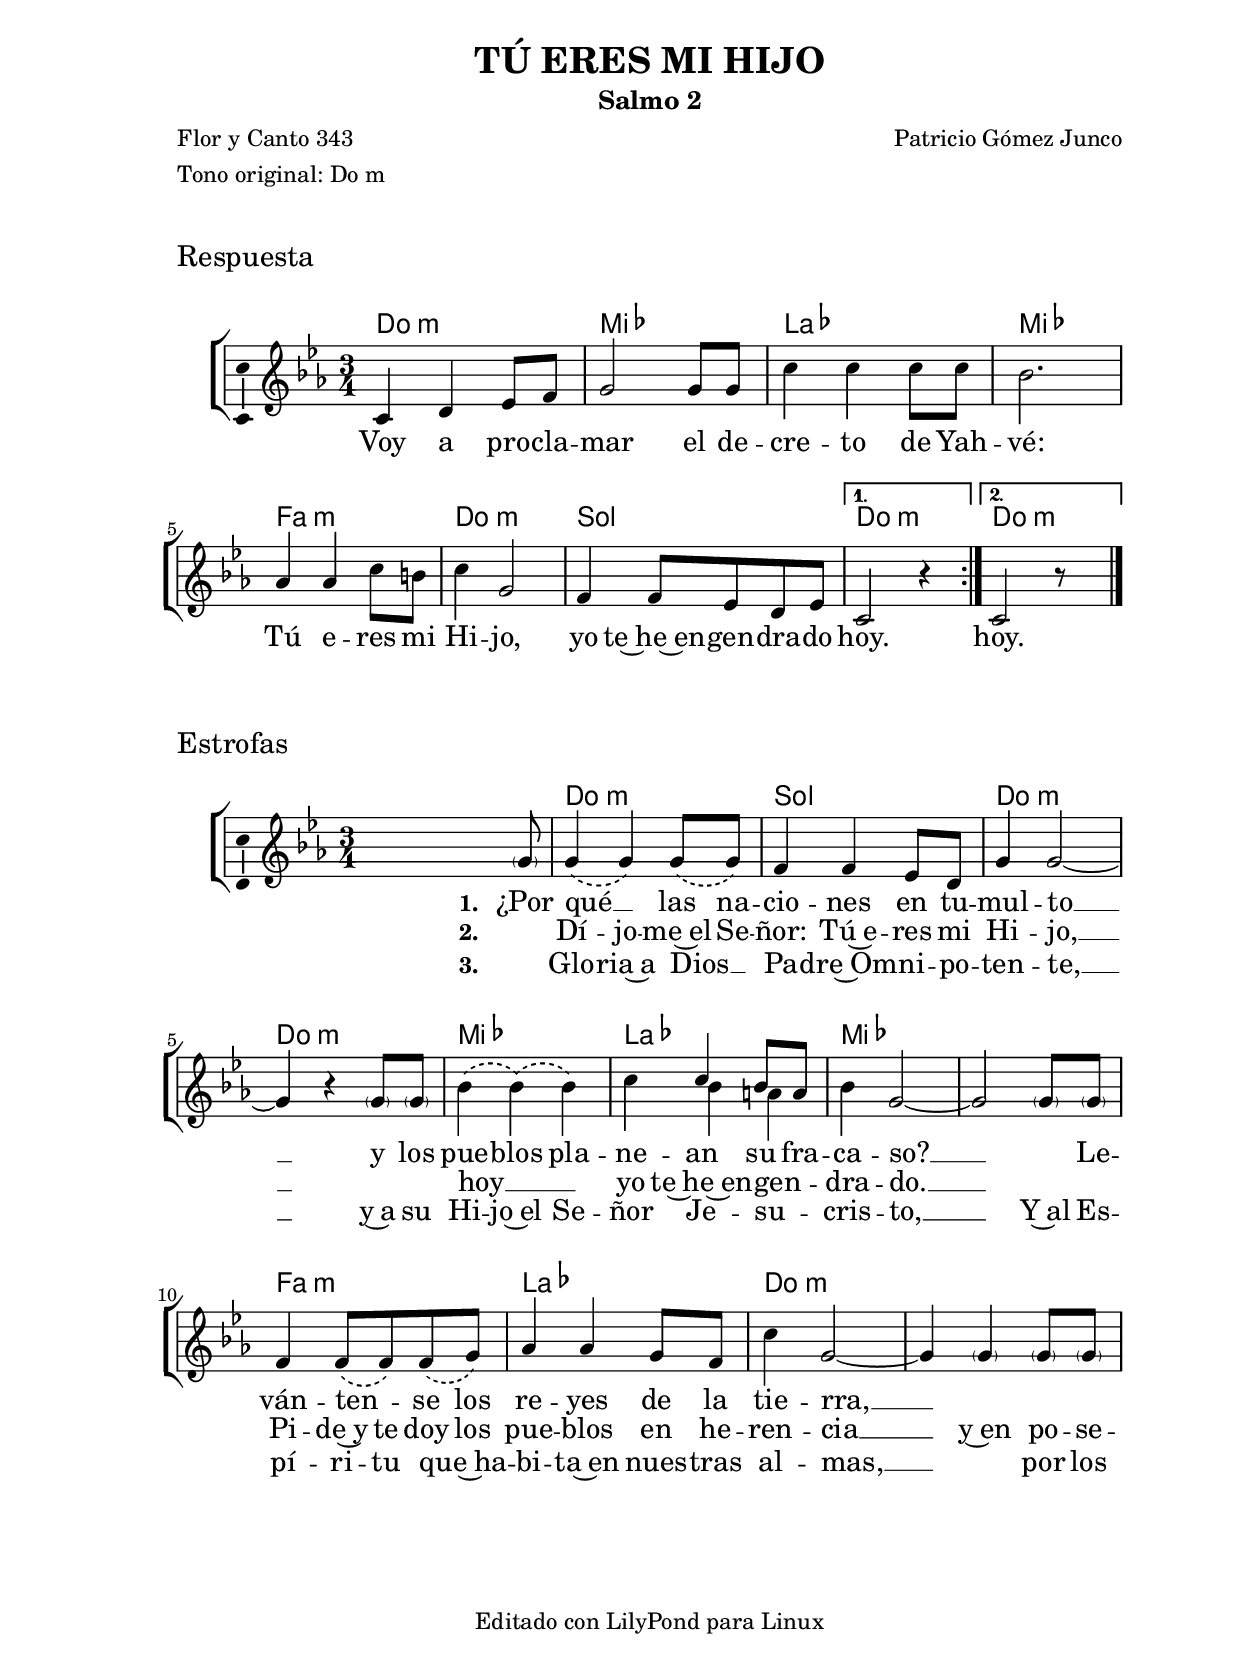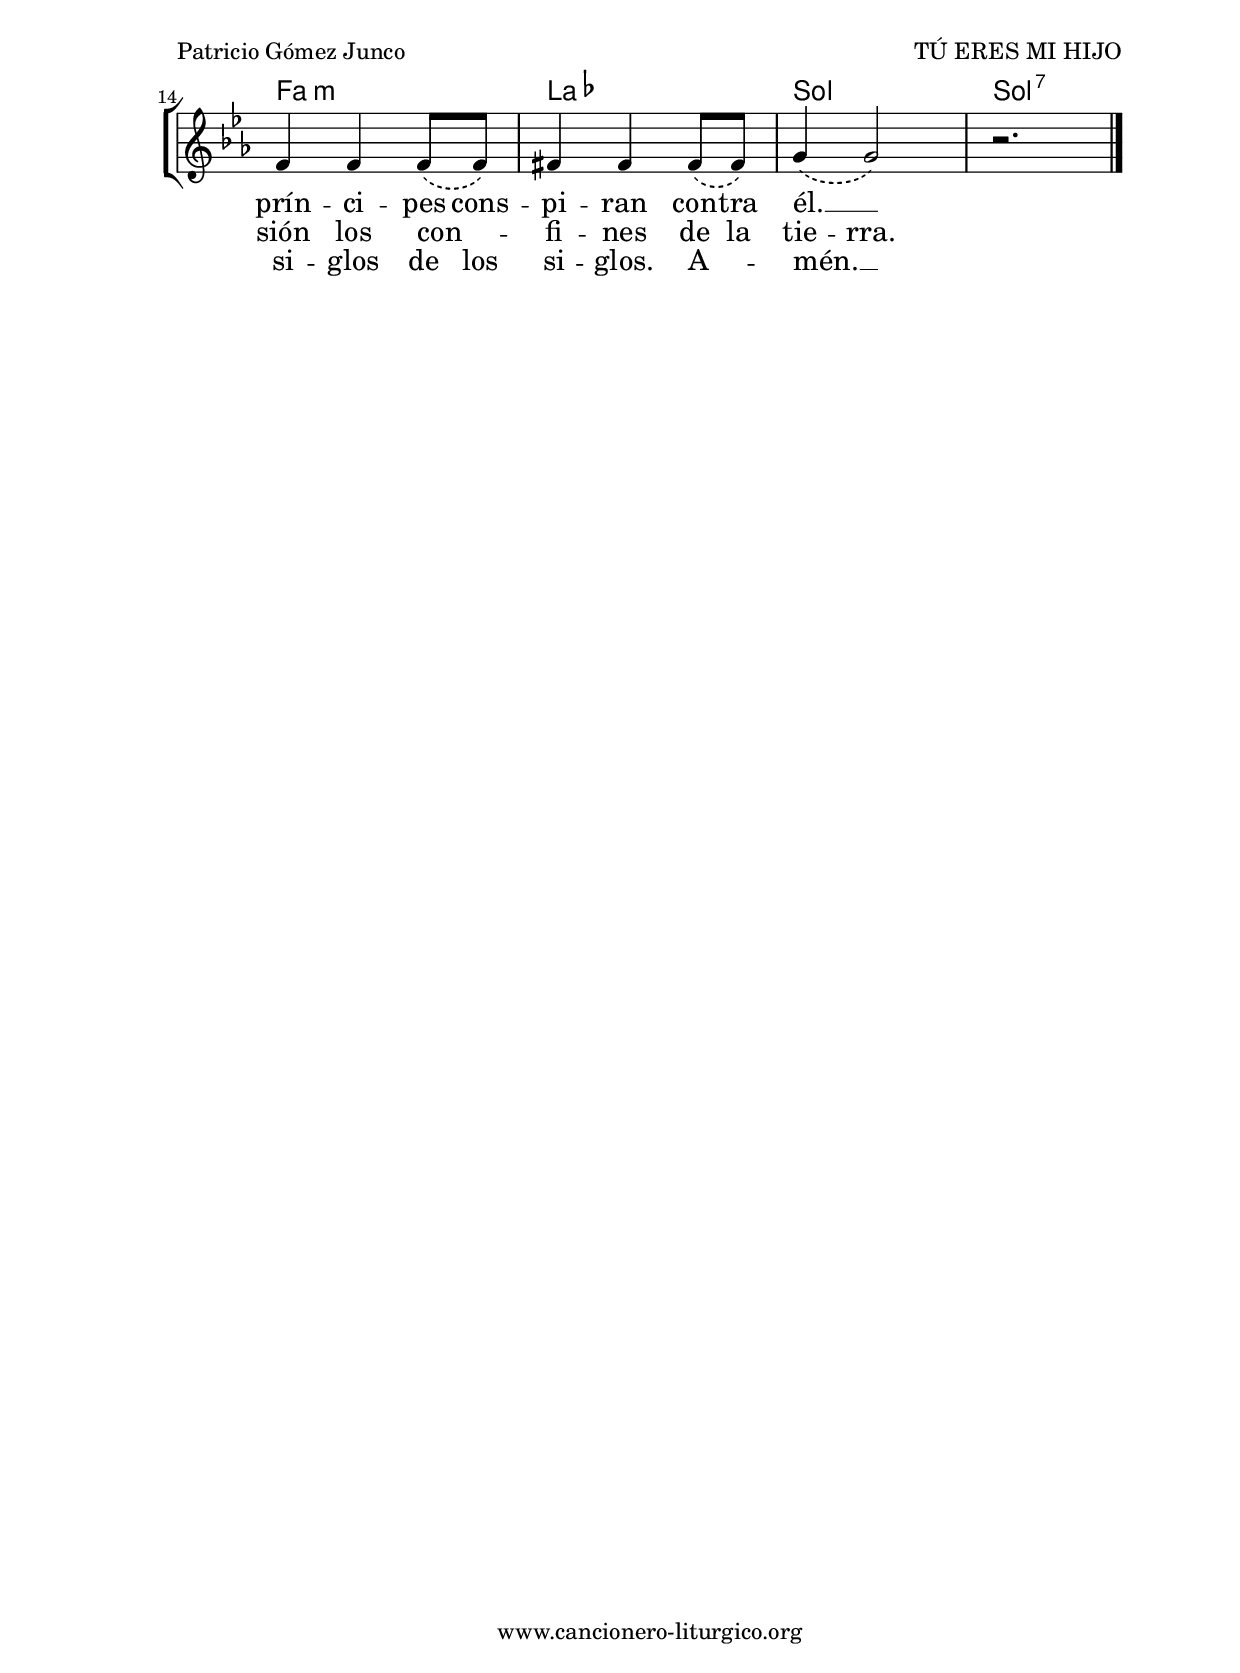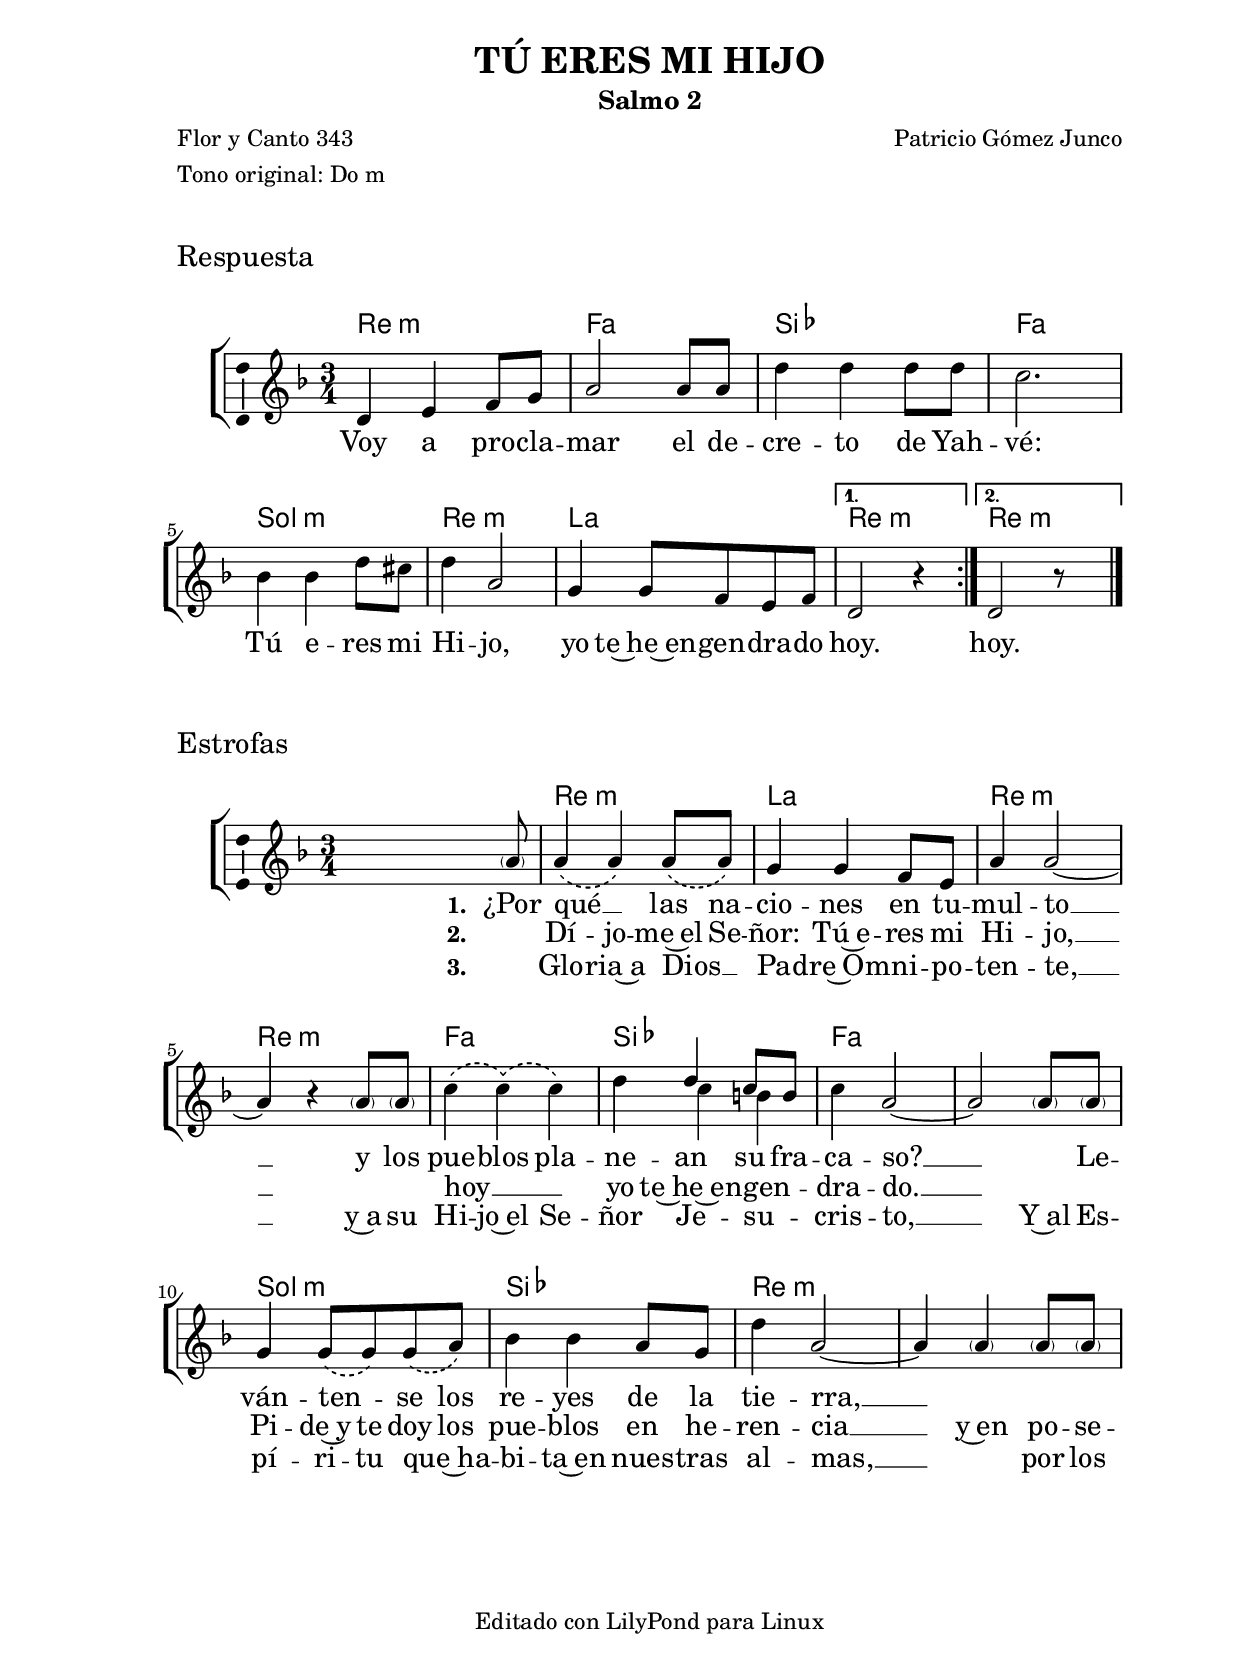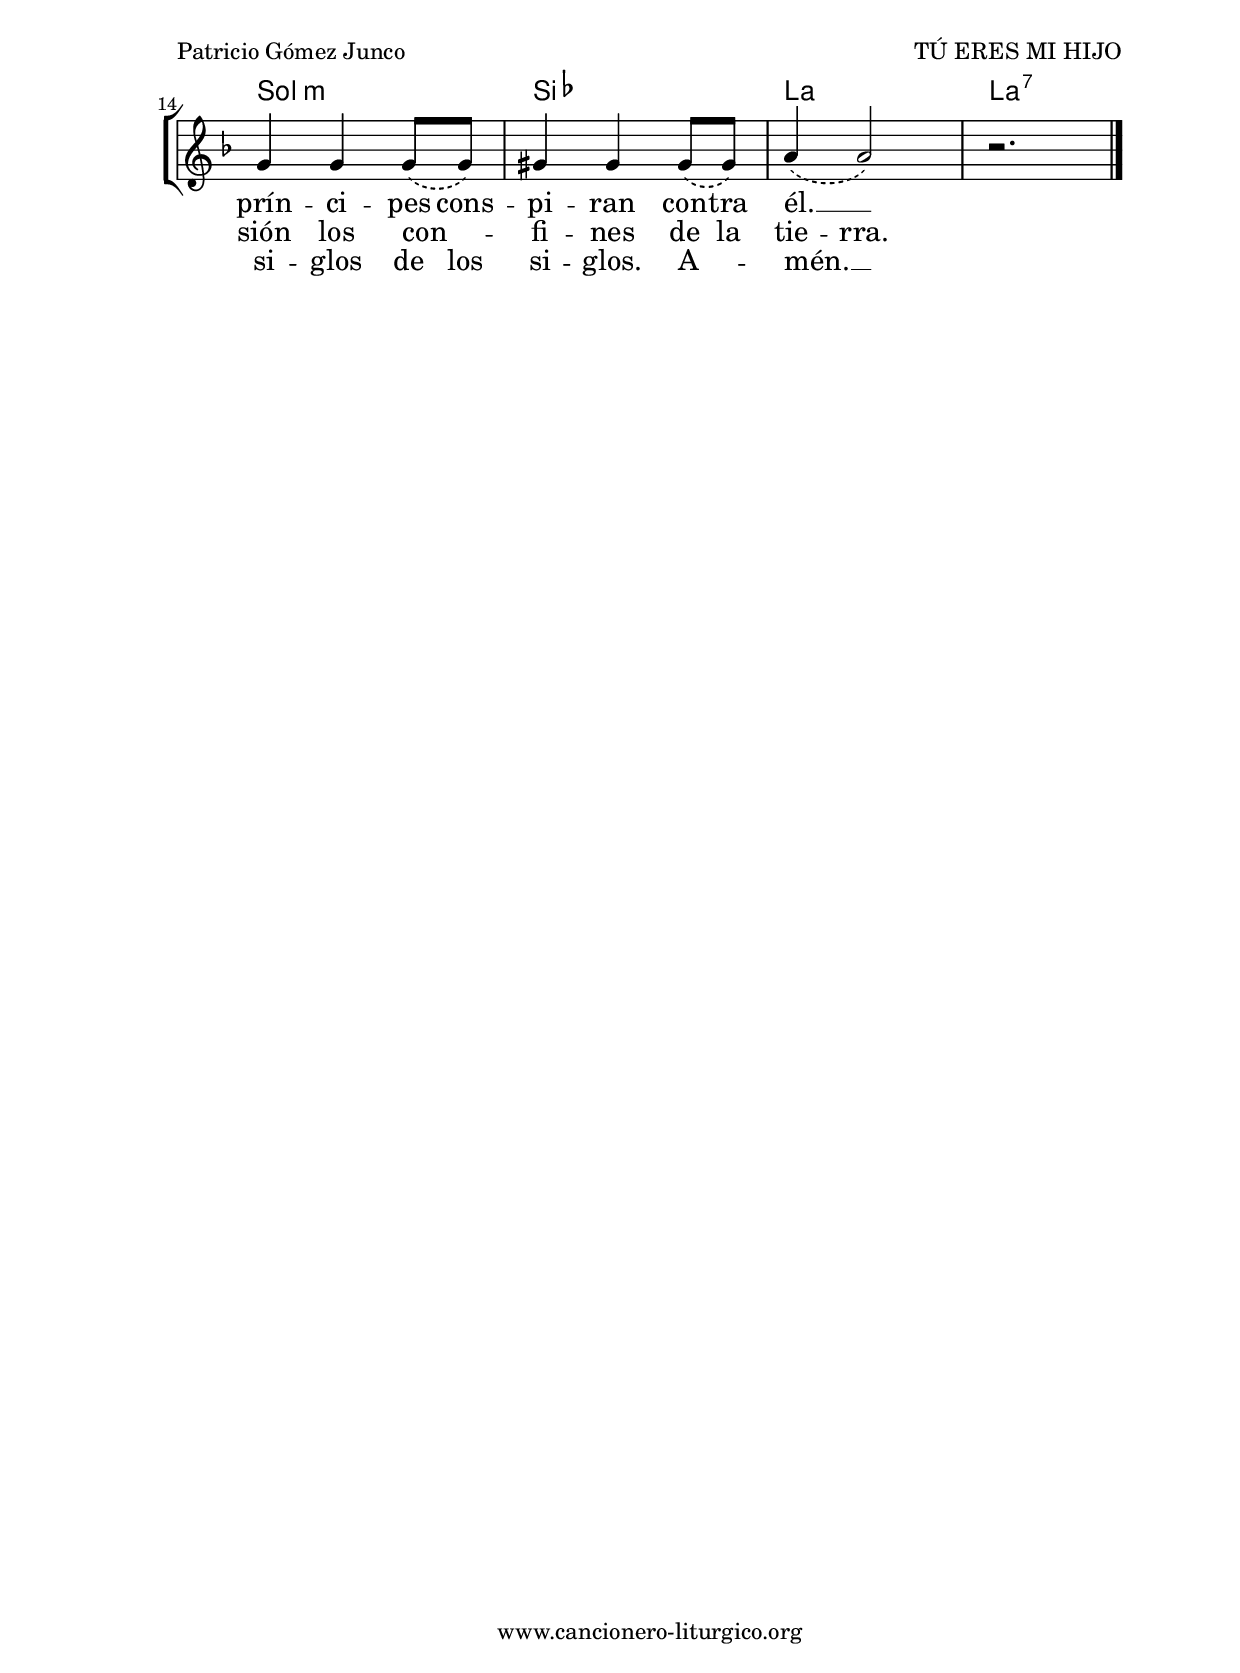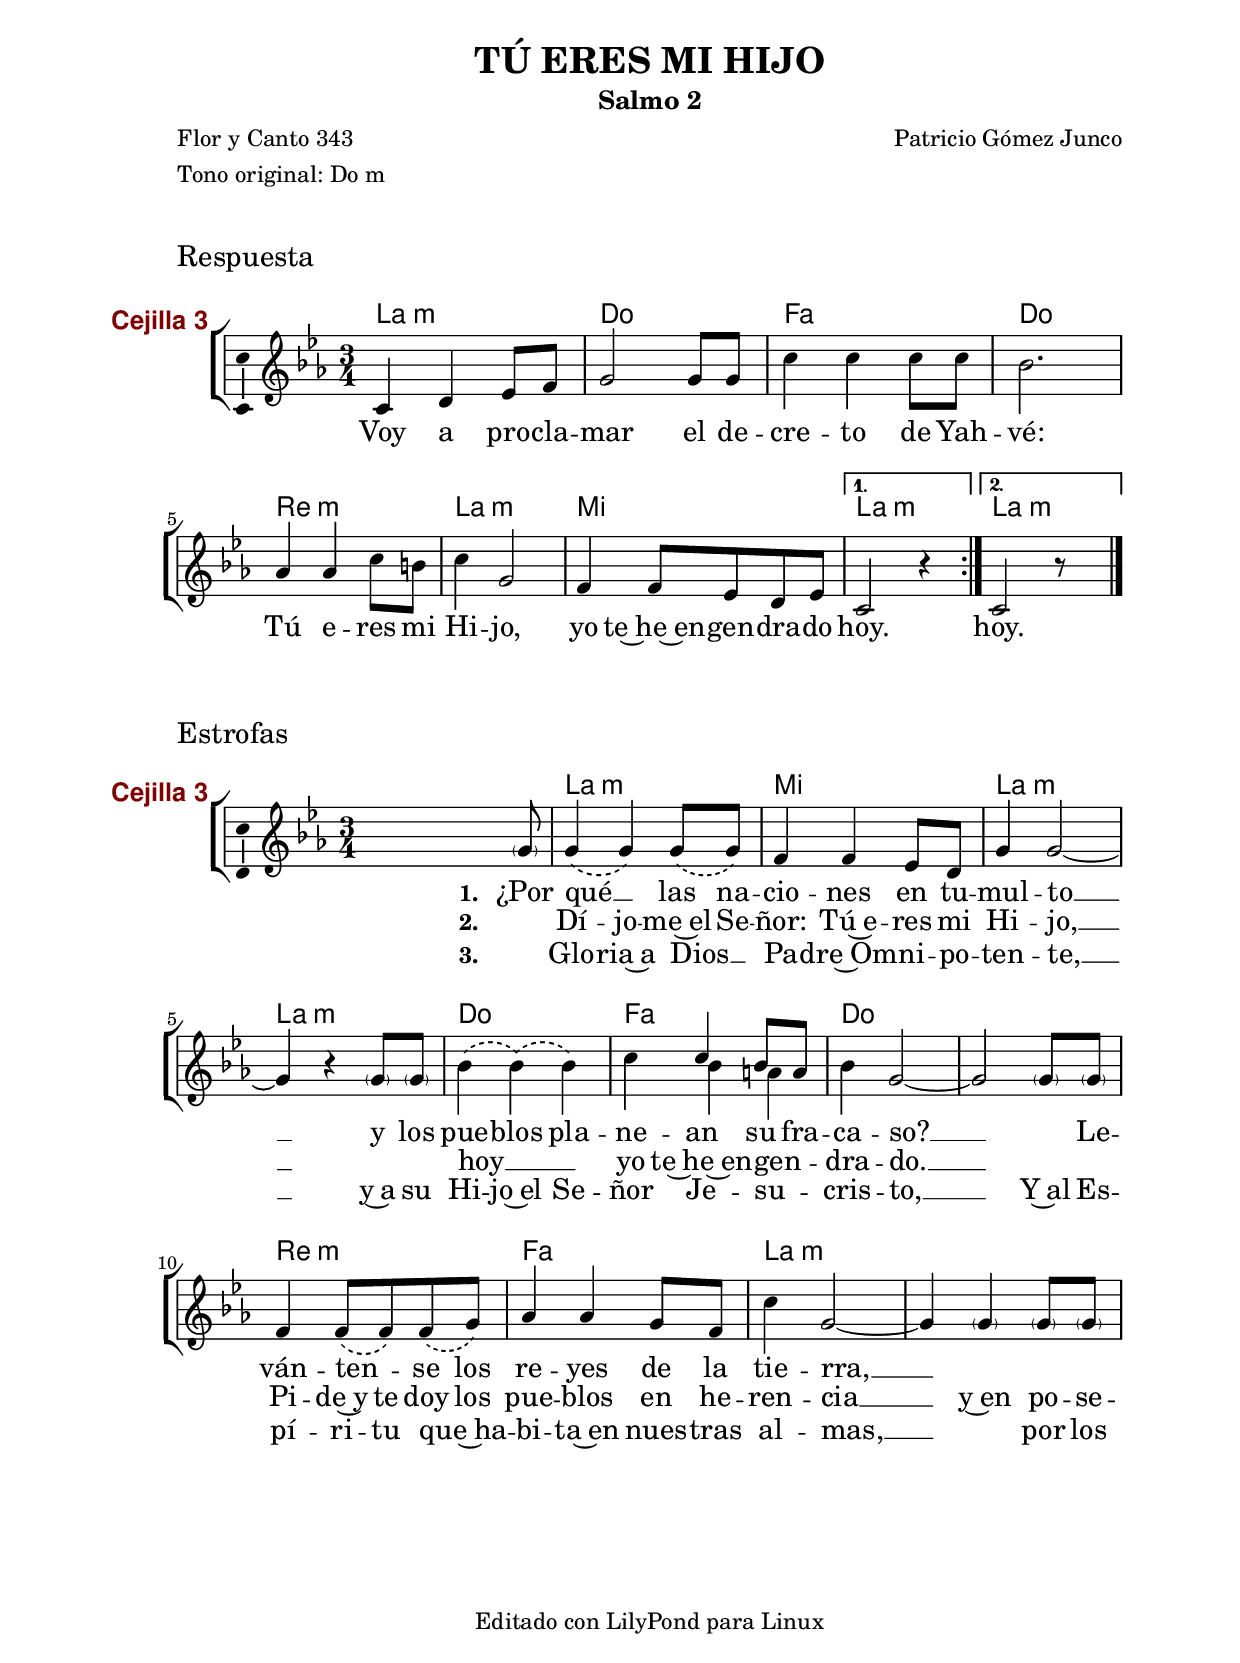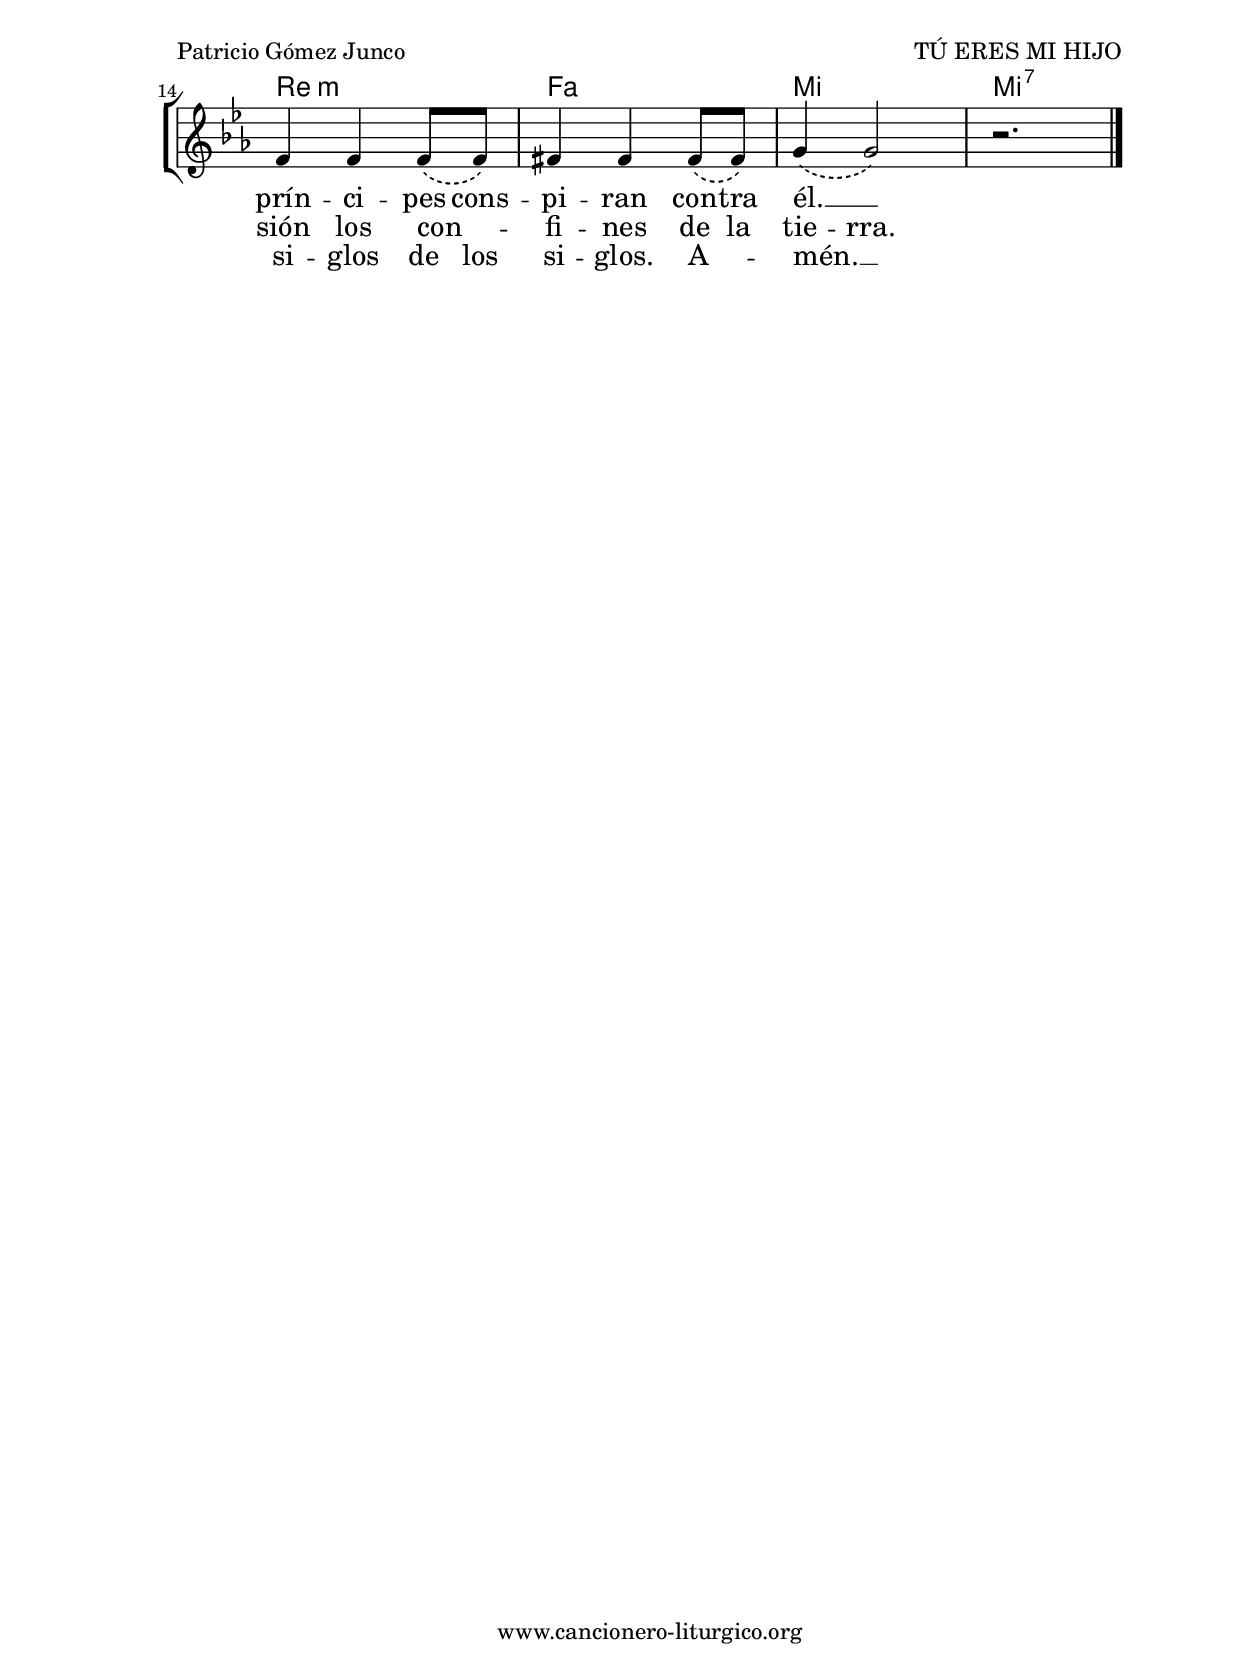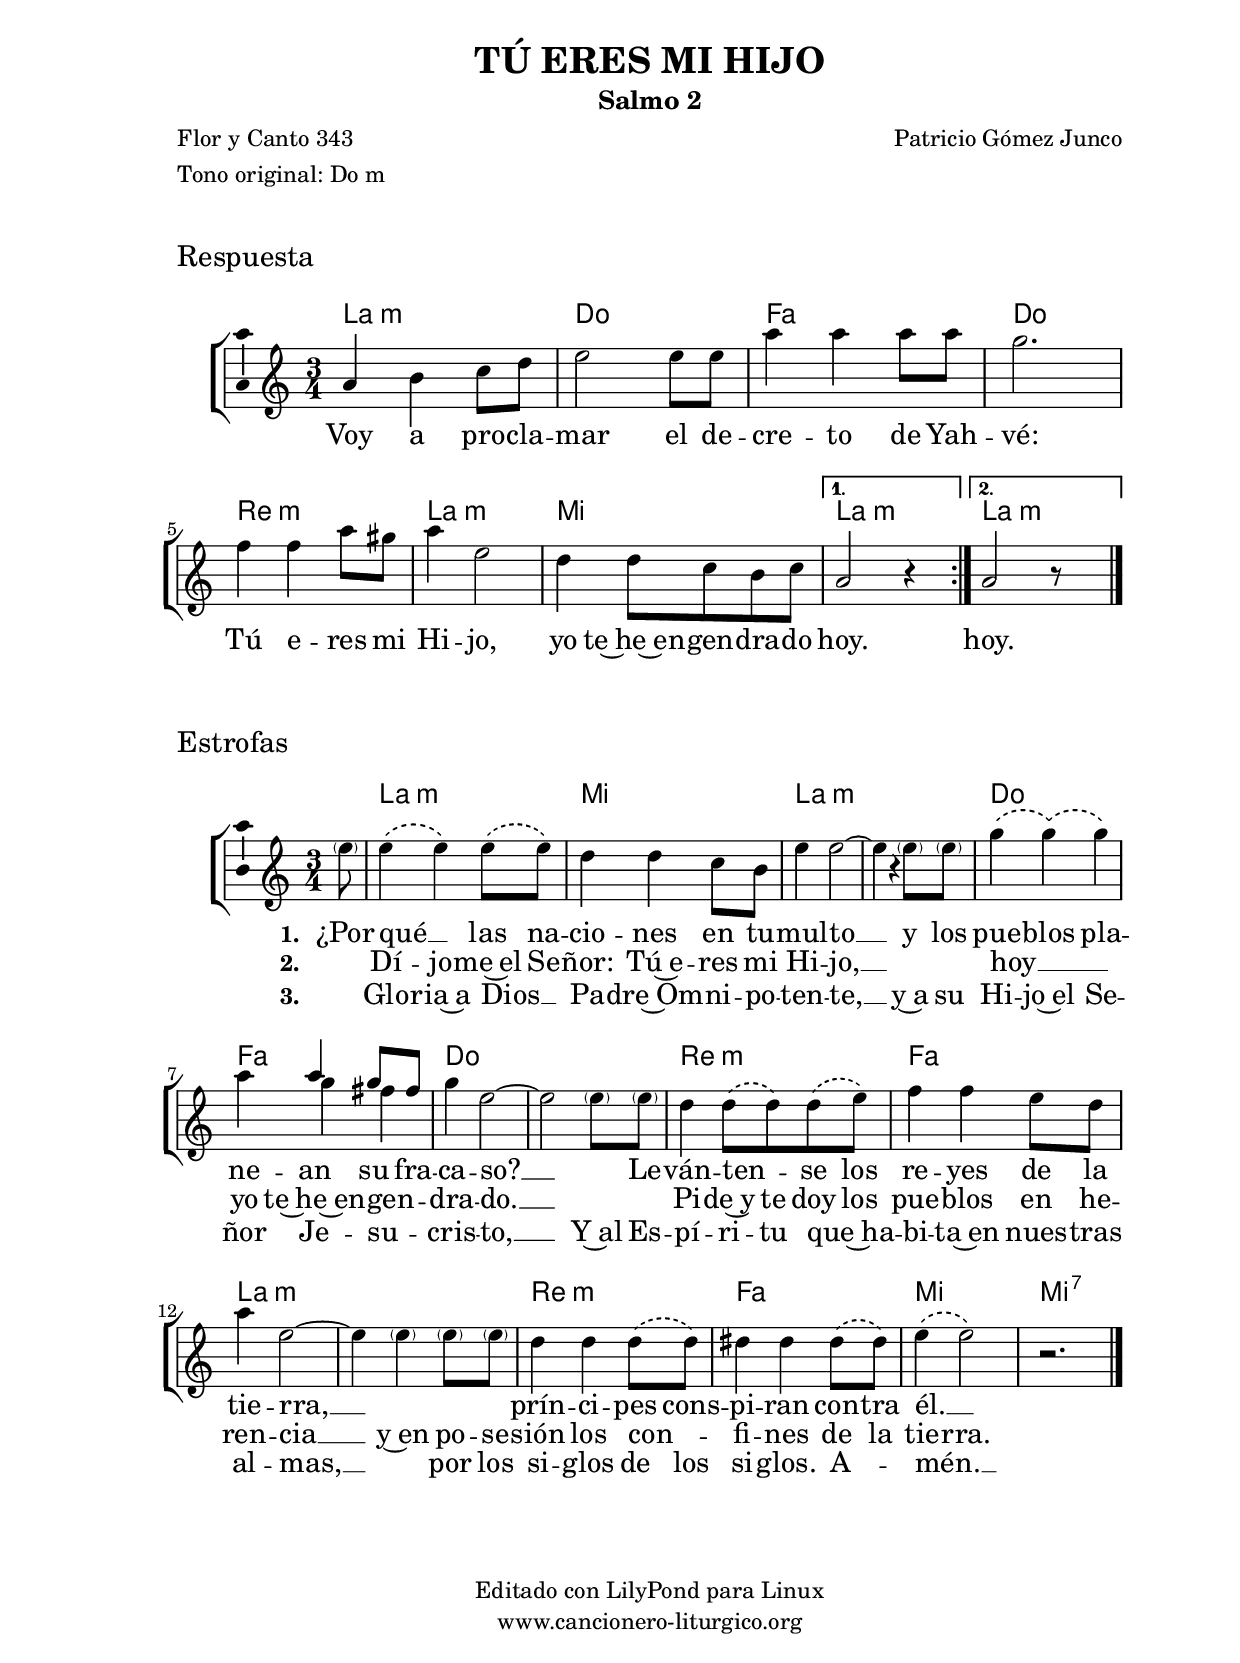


%versión de lilypond para la que se ha escrito esta partitura:
\version "2.16.0"

	%Tamaño papel
	#(set-default-paper-size "a4")
	%Tamaño partitura
	#(set-global-staff-size 20)
	%No responde al pulsar sobre una nota
	#(ly:set-option 'point-and-click #f)

%parámetros del encabezamiento:
\header {
	title = "TÚ ERES MI HIJO"
	subtitle = "Salmo 2"
	composer = "Patricio Gómez Junco"
	poet = "Flor y Canto 343"
	meter = "Tono original: Do m"
	arranger = ""
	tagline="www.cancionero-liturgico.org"
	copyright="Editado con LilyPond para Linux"
	tiempo = ""
	usos = "Salmo"
	letra = ""
	}

%parámetros asociados al papel:
\paper  {
	oddHeaderMarkup = \markup {\fill-line { \on-the-fly #not-first-page \fromproperty #'header:title \on-the-fly #not-first-page \fromproperty #'header:composer }}
	evenHeaderMarkup = \markup {\fill-line { \fromproperty #'header:composer \fromproperty #'header:title }}
	#(set-paper-size "a4")
	print-page-number = ##f
	first-page-number = 1
	print-first-page-number = ##f
	head-separation = 3.0 \cm
	top-margin = 2.0 \cm
	bottom-margin = 0.5\cm
	left-margin = 3.0 \cm
	line-width = 16.0 \cm 
	indent = 8\mm
	interscoreline = 2.\mm
	between-system-space = 15\mm
%	para que las partituras no llenen la hoja:
	ragged-bottom = ##t
%	idem para la última hoja:
	ragged-last-bottom = ##f
%	para que las partituras llenen el ancho del papel:
	ragged-last = ##f
	after-title-space = 2.5 \cm
%page-count=2
%system-count=8

	%Flexible Vertical Spacing
	markup-system-spacing =
	#'((basic-distance . 5) (minimum-distance . 3) (padding . 3))
	score-markup-spacing =
	#'((basic-distance . 15) (minimum-distance . 10) (padding . 3))
%	score-system-spacing =
%	#'((basic-distance . 15) (minimum-distance . 10) (padding . 5))
	system-system-spacing =
	#'((basic-distance . 5) (minimum-distance . 3) (padding . 3))
	markup-markup-spacing =
	#'((basic-distance . 20) (minimum-distance . 15) (padding . 3))
	last-bottom-spacing =
	#'((basic-distance . 5) (minimum-distance . 5) (padding . 3))
%	top-system-spacing =
%	#'((basic-distance . 10) (minimum-distance . 5) (padding . 3))
%	top-markup-spacing =
%	#'((basic-distance . 15) (minimum-distance . 10) (padding . 3))

	}


%parámetros que afectan a toda la partitura:
global =  {
	%clave de sol (G):
	\clef G
	%armadura:
%	\transpose a c'
	\key c \minor
	\tempo 4=120
	\set Score.tempoHideNote = ##t
	}


%%%%%%%%%%%%%%%%%%%%%%%%%%%%%%%%%%%%%%%%%%%%%%%%%%%%%%%
%%%%%%%%%%%%%%%%%%%%%%%%%%%%%%%%%%%%%%%%%%%%%%%%%%%%%%%
%%%%%%%%%%%%%%%%%%%%%%%%%%%%%%%%%%%%%%%%%%%%%%%%%%%%%%%


acordesrespuno = {
	\italianChords
	\chordmode {
%%%	\transpose b c'
{

\repeat volta 2 {
c2.:m ees aes ees f:m c:m g
}
\alternative {
{
c:m
}
{
c:m
}
}

}
}
}

melodiarespuno = 
%%%	\transpose b c'
{
	\relative c'{

\time 3/4

\repeat volta 2 {
c4 d ees8 f
g2 g8 g
c4 c c8 c
bes2.

\break

aes4 aes c8 b
c4 g2
f4 f8 ees d ees

}
\alternative {
{
c2 r4
}
{
c2 r8 s8
}
}

\bar "|."
}
}


textorespuno = \lyricmode {

%cuarto viernes de pascua ciclo c
%Sal 2, 6-7. 8-9. 10-11 (R/.: 7)

Voy a pro -- cla -- mar el de -- cre -- to de Yah -- vé:
Tú e -- res mi Hi -- jo, yo te~he~en -- gen -- dra -- do hoy.
hoy.

	}

acordesrespunoStaff = \context ChordNames = acordesrespunoStaff <<
	\set chordChanges = ##t
	\acordesrespuno
	>>


%%%%%%%%%%%%%%%%%%%%%%%%%%%%%%%%%%% CEJILLA %%%%%%%%%%%%%%%%%%%%%%%%%%%%%%%%%%%
acordesrespunocejilla = {
%%%	\override ChordNames.ChordName #'font-size = #-1
%%%	\override ChordNames.ChordName #'font-series = #'bold
	\transpose c a {
		\acordesrespuno
		}
	}

acordesrespunocejillaStaff = \context ChordNames = acordesrespunocejillaStaff <<
	\set Staff.instrumentName = \markup \with-color #darkred \larger \bold \sans "Cejilla 3"
	\set chordChanges = ##t
	\acordesrespunocejilla
	>>
%%%%%%%%%%%%%%%%%%%%%%%%%%%%%%%%%%% CEJILLA %%%%%%%%%%%%%%%%%%%%%%%%%%%%%%%%%%%


vozrespunoStaff = \context Voice = vozrespunoStaff
\with {\consists "Ambitus_engraver"}
<<
%	\set Staff.instrumentName = ""
%	\set Staff.shortInstrumentName = ""
%	\set Staff.midiInstrument = #"clarinet"
%	\set Staff.midiInstrument = #"cello"
%	\set Staff.midiInstrument = #"flute"
	\set Staff.midiInstrument = #"electric guitar (jazz)"
%	\set Staff.midiInstrument = #"english horn"
%	\set Staff.midiInstrument = #"violin"
%	\set Staff.midiInstrument = #"glockenspiel"
	\set Staff.midiMinimumVolume = #0.7
	\set Staff.midiMaximumVolume = #0.9
	\global
	\melodiarespuno
	>>

textorespunoStaff = \context Lyrics = textorespunoStaff <<
	\lyricsto vozrespunoStaff \textorespuno
	>>


%%%%%%%%%%%%%%%%%%%%%%%%%%%%%%%%%%%%%%%%%%%%%%%%%%%%%%%
%%%%%%%%%%%%%%%%%%%%%%%%%%%%%%%%%%%%%%%%%%%%%%%%%%%%%%%
%%%%%%%%%%%%%%%%%%%%%%%%%%%%%%%%%%%%%%%%%%%%%%%%%%%%%%%


acordesrespest = {
	\italianChords
	\chordmode {
%%%	\transpose b c'
{

s2.
c2.:m g c:m c:m ees aes ees ees f:m aes c:m c:m f:m aes g g:7

}
}
}

melodiarespest = 
%%%	\transpose b c'
{
	\relative c''{

\time 3/4

\phrasingSlurDashed

s2 s8 \parenthesize g8
g4 \(g\) g8 \(g\)
f4 f ees8 d
g4 g2~
g4 r4 \parenthesize g8 \parenthesize g

bes4 \(bes\) \(bes\)
c4

<<
{
\voiceOne
c4 bes8 a
}
\new Voice {
\voiceTwo
bes4 a
}
>>
\oneVoice

bes4 g2~
g2 \parenthesize g8 \parenthesize g

f4 f8 \(f\) f \(g\)
aes4 aes g8 f
c'4 g2~
g4 \parenthesize g \parenthesize g8 \parenthesize g

f4 f f8 \(f\)
fis4 fis fis8 \(fis\)
g4 \(g2\)
r2.

\bar "|."
}
}


textorespest = \lyricmode {

\set stanza =#"1. " ¿Por qué __ _ las na -- cio -- nes en tu -- mul -- to __
y los pue -- blos pla -- ne -- an su fra -- ca -- so? __
"  " Le -- ván -- ten -- _ se los re -- yes de la tie -- rra, __
"  " "  " "  " prín -- ci -- pes cons -- pi -- ran con -- tra él. __ _

	}

textorespdosest = \lyricmode {

\set stanza =#"2. " " " Dí -- jo -- me~el Se -- ñor: Tú~e -- res mi Hi -- jo, __
"  " "  " hoy __ _ _ yo te~he~en -- gen -- _ dra -- do. __
"  " "  " Pi -- de~y te doy los pue -- blos en he -- ren -- cia __
y~en po -- se -- sión los con -- _ fi -- nes de la tie -- rra.

	}

textoresptresest = \lyricmode {

\set stanza =#"3. " "  " Glo -- ria~a Dios __ _ Pa -- dre~Om -- ni -- po -- ten -- te, __
y~a su Hi -- jo~el Se -- ñor Je -- su -- _ cris -- to, __
Y~al Es -- pí -- ri -- tu que~ha -- _ bi -- ta~en nues -- tras al -- mas, __
"  " por los si -- glos de los si -- glos. A -- _ mén. __ _

	}

acordesrespestStaff = \context ChordNames = acordesrespestStaff <<
	\set chordChanges = ##t
	\acordesrespest
	>>


%%%%%%%%%%%%%%%%%%%%%%%%%%%%%%%%%%% CEJILLA %%%%%%%%%%%%%%%%%%%%%%%%%%%%%%%%%%%
acordesrespestcejilla = {
%%%	\override ChordNames.ChordName #'font-size = #-1
%%%	\override ChordNames.ChordName #'font-series = #'bold
	\transpose c a {
		\acordesrespest
		}
	}

acordesrespestcejillaStaff = \context ChordNames = acordesrespestcejillaStaff <<
	\set Staff.instrumentName = \markup \with-color #darkred \larger \bold \sans "Cejilla 3"
	\set chordChanges = ##t
	\acordesrespestcejilla
	>>
%%%%%%%%%%%%%%%%%%%%%%%%%%%%%%%%%%% CEJILLA %%%%%%%%%%%%%%%%%%%%%%%%%%%%%%%%%%%


vozrespestStaff = \context Voice = vozrespestStaff
\with {\consists "Ambitus_engraver"}
<<
%	\set Staff.instrumentName = ""
%	\set Staff.shortInstrumentName = ""
%	\set Staff.midiInstrument = #"clarinet"
%	\set Staff.midiInstrument = #"cello"
%	\set Staff.midiInstrument = #"flute"
	\set Staff.midiInstrument = #"electric guitar (jazz)"
%	\set Staff.midiInstrument = #"english horn"
%	\set Staff.midiInstrument = #"violin"
%	\set Staff.midiInstrument = #"glockenspiel"
	\set Staff.midiMinimumVolume = #0.7
	\set Staff.midiMaximumVolume = #0.9
	\global
	\melodiarespest
	>>

textorespestStaff = \context Lyrics = textorespestStaff <<
	\lyricsto vozrespestStaff \textorespest
	>>

textorespdosestStaff = \context Lyrics = textorespdosestStaff <<
	\lyricsto vozrespestStaff \textorespdosest
	>>

textoresptresestStaff = \context Lyrics = textoresptresestStaff <<
	\lyricsto vozrespestStaff \textoresptresest
	>>


%%%%%%%%%%%%%%%%%%%%%%%%%%%%%%%%%%%%%%%%%%%%%%%%%%%%%%%
%%%%%%%%%%%%%%%%%%%%%%%%%%%%%%%%%%%%%%%%%%%%%%%%%%%%%%%
%%%%%%%%%%%%%%%%%%%%%%%%%%%%%%%%%%%%%%%%%%%%%%%%%%%%%%%


\book {
	\score {
		\context ChoirStaff {
			\override StaffGroup.SystemStartBracket #'collapse-height = #1
			\override Score.SystemStartBar #'collapse-height = #1
			<<
			\acordesrespunoStaff
			\vozrespunoStaff
			\textorespunoStaff
			>>
			}
		\layout {
	    		\context {
				\Lyrics
				\override LyricText #'font-size = #2
				}
	   		 \context {
				\Score
				\override StaffSymbol #'staff-space = #(magstep +3)
				}
			}
		\header{piece=\markup{\fontsize #2 "Respuesta"}}
		}
	\score {
		\context ChoirStaff {
			\override StaffGroup.SystemStartBracket #'collapse-height = #1
			\override Score.SystemStartBar #'collapse-height = #1
			<<
			\acordesrespestStaff
			\vozrespestStaff
			\textorespestStaff
			\textorespdosestStaff
			\textoresptresestStaff
			>>
			}
		\layout {
	    		\context {
				\Lyrics
				\override LyricText #'font-size = #2
				}
	   		 \context {
				\Score
				\override StaffSymbol #'staff-space = #(magstep +3)
				}
			}
		\header{piece=\markup{\fontsize #2 "Estrofas"}}
		}
	\score {
		\unfoldRepeats
		\context ChoirStaff {
			<<
			\acordesrespunoStaff
			\vozrespunoStaff
			>>
			<<
			\acordesrespestStaff
			\vozrespestStaff
			>>
			}
		\midi {
	  		\context {
	  			\Score
				tempoWholesPerMinute = #(ly:make-moment 70 4)
				}
			}
		}
	}


%Partitura para guitarra
#(define output-suffix "G")
\book {
	\score {
		\context ChoirStaff {
			\override StaffGroup.SystemStartBracket #'collapse-height = #1
			\override Score.SystemStartBar #'collapse-height = #1
			<<
			\acordesrespunocejillaStaff
			\vozrespunoStaff
			\textorespunoStaff
			>>
			}
		\layout {
%%%%%%%%%%%%%%%%%%%%%%%%%%%%%%%%%%% CEJILLA %%%%%%%%%%%%%%%%%%%%%%%%%%%%%%%%%%%
			\context {
				\ChordNames \consists Instrument_name_engraver
				}
%%%%%%%%%%%%%%%%%%%%%%%%%%%%%%%%%%% CEJILLA %%%%%%%%%%%%%%%%%%%%%%%%%%%%%%%%%%%
	    		\context {
				\Lyrics
				\override LyricText #'font-size = #2
				}
	   		 \context {
				\Score
				\override StaffSymbol #'staff-space = #(magstep +3)
				}
			}
		\header{piece=\markup{\fontsize #2 "Respuesta"}}
		}
	\score {
		\context ChoirStaff {
			\override StaffGroup.SystemStartBracket #'collapse-height = #1
			\override Score.SystemStartBar #'collapse-height = #1
			<<
			\acordesrespestcejillaStaff
			\vozrespestStaff
			\textorespestStaff
			\textorespdosestStaff
			\textoresptresestStaff
			>>
			}
		\layout {
%%%%%%%%%%%%%%%%%%%%%%%%%%%%%%%%%%% CEJILLA %%%%%%%%%%%%%%%%%%%%%%%%%%%%%%%%%%%
			\context {
				\ChordNames \consists Instrument_name_engraver
				}
%%%%%%%%%%%%%%%%%%%%%%%%%%%%%%%%%%% CEJILLA %%%%%%%%%%%%%%%%%%%%%%%%%%%%%%%%%%%
	    		\context {
				\Lyrics
				\override LyricText #'font-size = #2
				}
	   		 \context {
				\Score
				\override StaffSymbol #'staff-space = #(magstep +3)
				}
			}
		\header{piece=\markup{\fontsize #2 "Estrofas"}}
		}
	}


#(define output-suffix "C")
\book {
	\score {
		\context ChoirStaff {
			\override StaffGroup.SystemStartBracket #'collapse-height = #1
			\override Score.SystemStartBar #'collapse-height = #1
\transpose c d
			<<
			\acordesrespunoStaff
			\vozrespunoStaff
			\textorespunoStaff
			>>
			}
		\layout {
	    		\context {
				\Lyrics
				\override LyricText #'font-size = #2
				}
	   		 \context {
				\Score
				\override StaffSymbol #'staff-space = #(magstep +3)
				}
			}
		\header{piece=\markup{\fontsize #2 "Respuesta"}}
		}
	\score {
		\context ChoirStaff {
			\override StaffGroup.SystemStartBracket #'collapse-height = #1
			\override Score.SystemStartBar #'collapse-height = #1
\transpose c d
			<<
			\acordesrespestStaff
			\vozrespestStaff
			\textorespestStaff
			\textorespdosestStaff
			\textoresptresestStaff
			>>
			}
		\layout {
	    		\context {
				\Lyrics
				\override LyricText #'font-size = #2
				}
	   		 \context {
				\Score
				\override StaffSymbol #'staff-space = #(magstep +3)
				}
			}
		\header{piece=\markup{\fontsize #2 "Estrofas"}}
		}
	}


#(define output-suffix "S")
\book {
	\score {
		\context ChoirStaff {
			\override StaffGroup.SystemStartBracket #'collapse-height = #1
			\override Score.SystemStartBar #'collapse-height = #1
\transpose c a
			<<
			\acordesrespunoStaff
			\vozrespunoStaff
			\textorespunoStaff
			>>
			}
		\layout {
	    		\context {
				\Lyrics
				\override LyricText #'font-size = #2
				}
	   		 \context {
				\Score
				\override StaffSymbol #'staff-space = #(magstep +3)
				}
			}
		\header{piece=\markup{\fontsize #2 "Respuesta"}}
		}
	\score {
		\context ChoirStaff {
			\override StaffGroup.SystemStartBracket #'collapse-height = #1
			\override Score.SystemStartBar #'collapse-height = #1
\transpose c a
			<<
			\acordesrespestStaff
			\vozrespestStaff
			\textorespestStaff
			\textorespdosestStaff
			\textoresptresestStaff
			>>
			}
		\layout {
	    		\context {
				\Lyrics
				\override LyricText #'font-size = #2
				}
	   		 \context {
				\Score
				\override StaffSymbol #'staff-space = #(magstep +3)
				}
			}
		\header{piece=\markup{\fontsize #2 "Estrofas"}}
		}
	}



